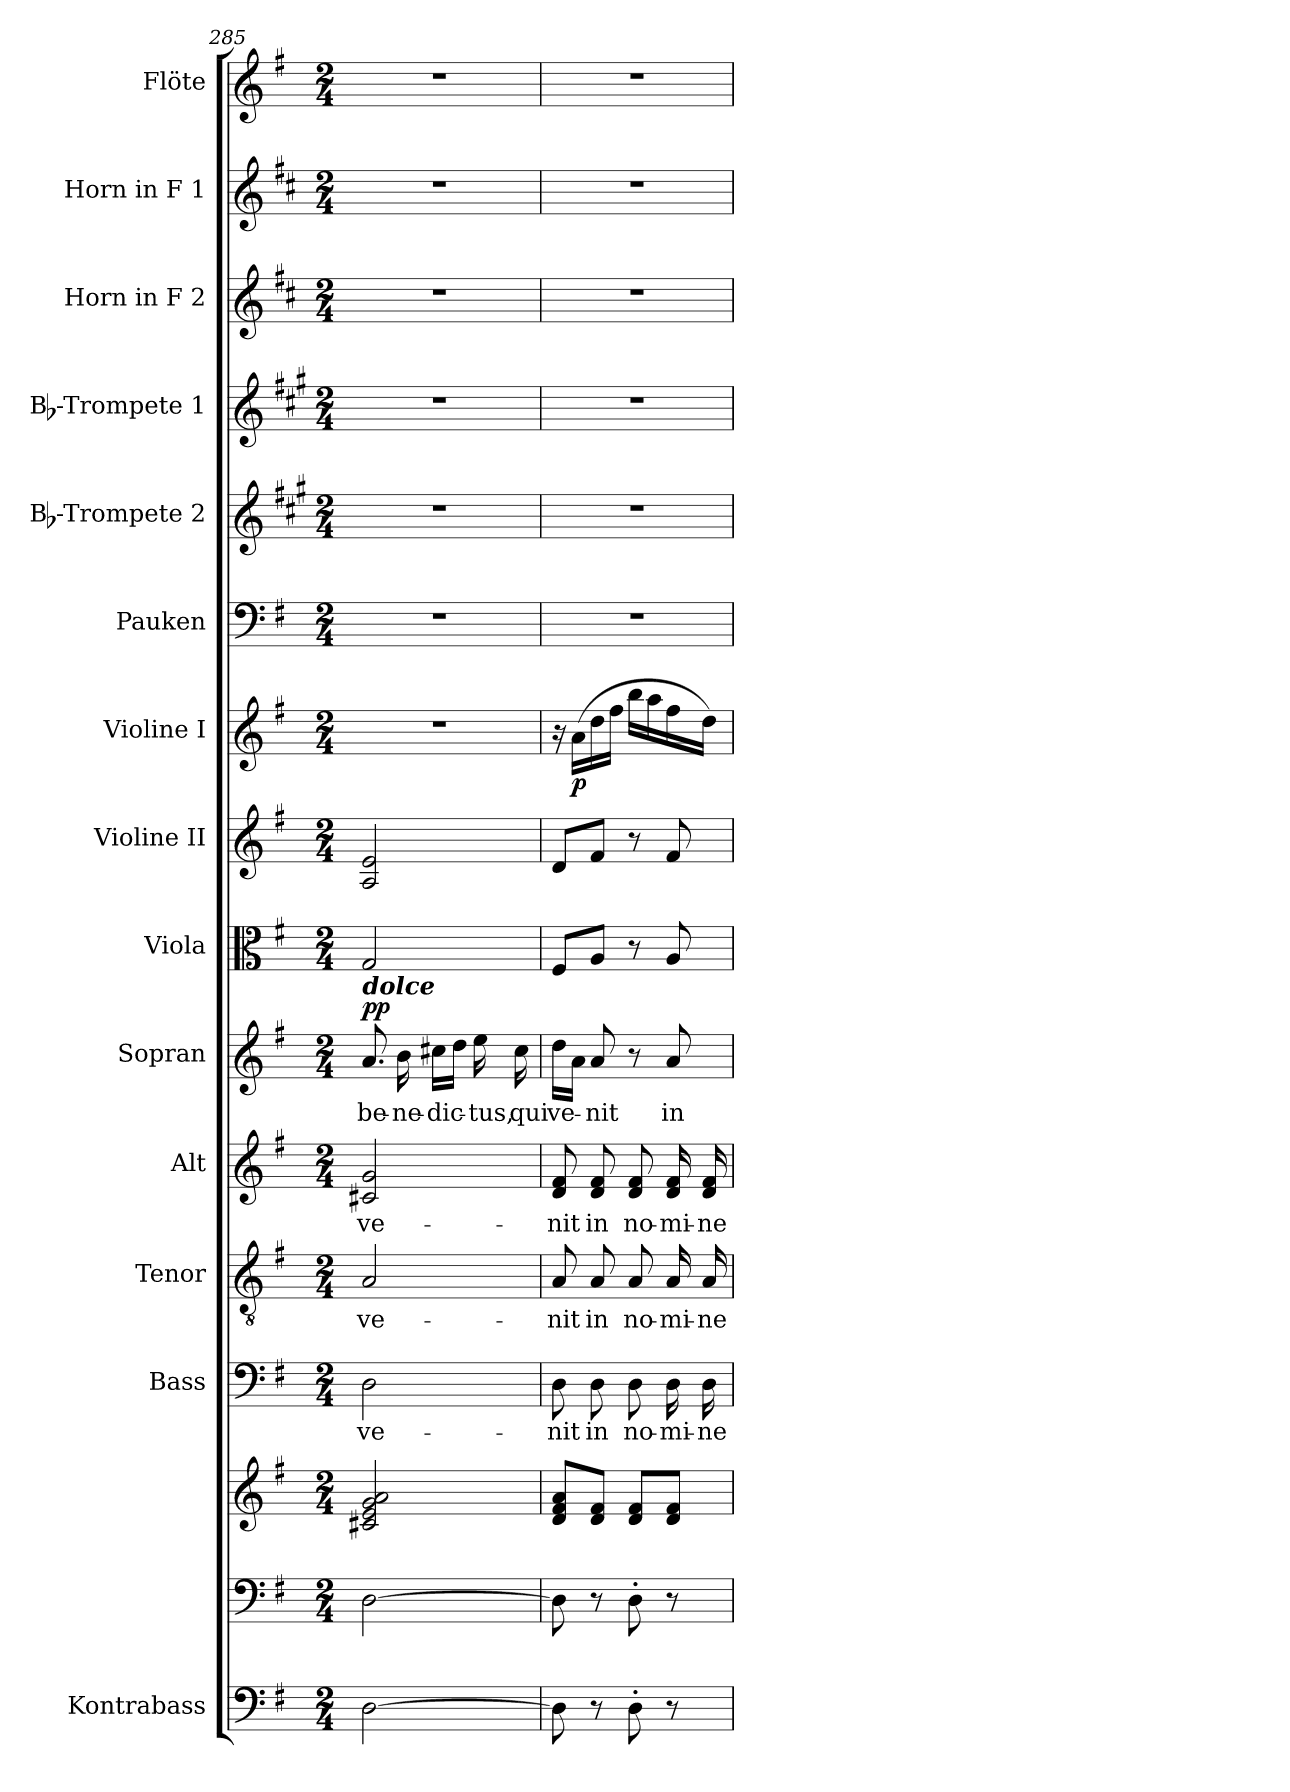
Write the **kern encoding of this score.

**kern	**kern	**kern	**kern	**text	**kern	**text	**kern	**text	**kern	**text	**dynam	**kern	**kern	**kern	**dynam	**kern	**kern	**kern	**kern	**kern	**kern
*part15	*part14	*part14	*part13	*part13	*part12	*part12	*part11	*part11	*part10	*part10	*part10	*part9	*part8	*part7	*part7	*part6	*part5	*part4	*part3	*part2	*part1
*staff16	*staff15	*staff14	*staff13	*staff13	*staff12	*staff12	*staff11	*staff11	*staff10	*staff10	*staff10	*staff9	*staff8	*staff7	*staff7	*staff6	*staff5	*staff4	*staff3	*staff2	*staff1
*I"Kontrabass	*	*	*I"Bass	*	*I"Tenor	*	*I"Alt	*	*I"Sopran	*	*	*I"Viola	*I"Violine II	*I"Violine I	*	*I"Pauken	*I"Bb-Trompete 2	*I"Bb-Trompete 1	*I"Horn in F 2	*I"Horn in F 1	*I"Flöte
*I'Kb.	*	*	*I'B.	*	*I'T.	*	*I'A.	*	*I'S.	*	*	*I'Vla.	*I'Vl. II	*I'Vl. I	*	*I'Pk.	*I'Bb Trp. 2	*I'Bb Trp. 1	*	*	*I'Fl.
*clefF4	*clefF4	*clefG2	*clefF4	*	*clefGv2	*	*clefG2	*	*clefG2	*	*	*clefC3	*clefG2	*clefG2	*	*clefF4	*clefG2	*clefG2	*clefG2	*clefG2	*clefG2
*ITrd7c12	*	*	*	*	*	*	*	*	*	*	*	*	*	*	*	*	*ITrd1c2	*ITrd1c2	*ITrd4c7	*ITrd4c7	*
*k[f#]	*k[f#]	*k[f#]	*k[f#]	*	*k[f#]	*	*k[f#]	*	*k[f#]	*	*	*k[f#]	*k[f#]	*k[f#]	*	*k[f#]	*k[f#]	*k[f#]	*k[f#]	*k[f#]	*k[f#]
*G:	*G:	*G:	*G:	*	*G:	*	*G:	*	*G:	*	*	*G:	*G:	*G:	*	*G:	*G:	*G:	*G:	*G:	*G:
*M2/4	*M2/4	*M2/4	*M2/4	*	*M2/4	*	*M2/4	*	*M2/4	*	*	*M2/4	*M2/4	*M2/4	*	*M2/4	*M2/4	*M2/4	*M2/4	*M2/4	*M2/4
=285	=285	=285	=285	=285	=285	=285	=285	=285	=285	=285	=285	=285	=285	=285	=285	=285	=285	=285	=285	=285	=285
!	!	!	!	!	!	!	!	!	!LO:TX:a:Bi:t=dolce	!	!	!	!	!	!	!	!	!	!	!	!
!	!	!	!	!LO:LY:b	!	!LO:LY:b	!	!LO:LY:b	!	!LO:LY:b	!LO:DY:a	!	!	!	!	!	!	!	!	!	!
[2DD\	[2D\	2c#X/ 2e/ 2g/ 2a/	2D\	ve-	2A/	ve-	2c#X/ 2g/	ve-	8.a/	be-	pp	2G/	2A/ 2e/	2r	.	2r	2r	2r	2r	2r	2r
!	!	!	!	!	!	!	!	!	!	!LO:LY:b	!	!	!	!	!	!	!	!	!	!	!
.	.	.	.	.	.	.	.	.	16b\	-ne-	.	.	.	.	.	.	.	.	.	.	.
!	!	!	!	!	!	!	!	!	!	!LO:LY:b	!	!	!	!	!	!	!	!	!	!	!
.	.	.	.	.	.	.	.	.	16cc#X\LL	-dic-	.	.	.	.	.	.	.	.	.	.	.
.	.	.	.	.	.	.	.	.	16dd\JJ	.	.	.	.	.	.	.	.	.	.	.	.
!	!	!	!	!	!	!	!	!	!	!LO:LY:b	!	!	!	!	!	!	!	!	!	!	!
.	.	.	.	.	.	.	.	.	16ee\	-tus,	.	.	.	.	.	.	.	.	.	.	.
!	!	!	!	!	!	!	!	!	!	!LO:LY:b	!	!	!	!	!	!	!	!	!	!	!
.	.	.	.	.	.	.	.	.	16cc#\	qui	.	.	.	.	.	.	.	.	.	.	.
=286	=286	=286	=286	=286	=286	=286	=286	=286	=286	=286	=286	=286	=286	=286	=286	=286	=286	=286	=286	=286	=286
!	!	!	!	!LO:LY:b	!	!LO:LY:b	!	!LO:LY:b	!	!LO:LY:b	!	!	!	!	!	!	!	!	!	!	!
8DD\]	8D\]	8d/ 8f#/ 8a/L	8D\	-nit	8A/	-nit	8d/ 8f#/	-nit	16dd\LL	ve-	.	8F#/L	8d/L	16r	.	2r	2r	2r	2r	2r	2r
!	!	!	!	!	!	!	!	!	!	!	!	!	!	!	!LO:DY:b	!	!	!	!	!	!
.	.	.	.	.	.	.	.	.	16a\JJ	.	.	.	.	(>16a\LL	p	.	.	.	.	.	.
!	!	!	!	!LO:LY:b	!	!LO:LY:b	!	!LO:LY:b	!	!LO:LY:b	!	!	!	!	!	!	!	!	!	!	!
8r	8r	8d/ 8f#/J	8D\	in	8A/	in	8d/ 8f#/	in	8a/	-nit	.	8A/J	8f#/J	16dd\	.	.	.	.	.	.	.
.	.	.	.	.	.	.	.	.	.	.	.	.	.	16ff#\JJ	.	.	.	.	.	.	.
!	!	!	!	!LO:LY:b	!	!LO:LY:b	!	!LO:LY:b	!	!	!	!	!	!	!	!	!	!	!	!	!
8DD'>\	8D'>\	8d/ 8f#/L	8D\	no-	8A/	no-	8d/ 8f#/	no-	8r	.	.	8r	8r	16bb\LL	.	.	.	.	.	.	.
.	.	.	.	.	.	.	.	.	.	.	.	.	.	16aa\	.	.	.	.	.	.	.
!	!	!	!	!LO:LY:b	!	!LO:LY:b	!	!LO:LY:b	!	!LO:LY:b	!	!	!	!	!	!	!	!	!	!	!
8r	8r	8d/ 8f#/J	16D\	-mi-	16A/	-mi-	16d/ 16f#/	-mi-	8a/	in	.	8A/	8f#/	16ff#\	.	.	.	.	.	.	.
!	!	!	!	!LO:LY:b	!	!LO:LY:b	!	!LO:LY:b	!	!	!	!	!	!	!	!	!	!	!	!	!
.	.	.	16D\	-ne	16A/	-ne	16d/ 16f#/	-ne	.	.	.	.	.	16dd\JJ)	.	.	.	.	.	.	.
=	=	=	=	=	=	=	=	=	=	=	=	=	=	=	=	=	=	=	=	=	=
*-	*-	*-	*-	*-	*-	*-	*-	*-	*-	*-	*-	*-	*-	*-	*-	*-	*-	*-	*-	*-	*-
